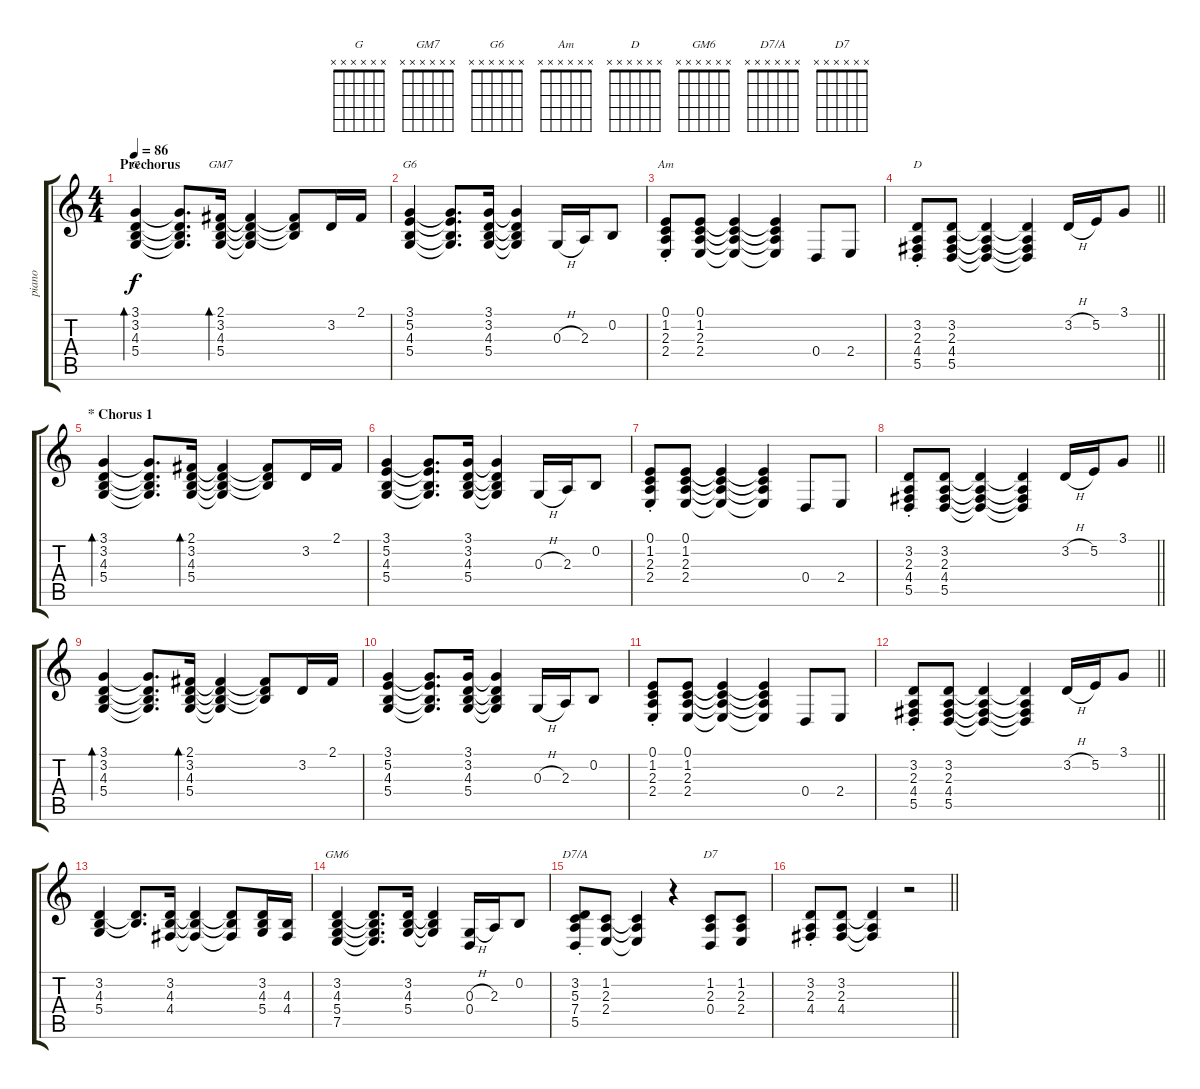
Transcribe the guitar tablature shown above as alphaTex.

\track ("piano" "piano") {instrument acousticgrandpiano}
\staff {score tabs}
\tuning (E4 B3 G3 D3 A2 E2) {hide}
\chord ("G" x x x x x x)
\chord ("GM7" x x x x x x)
\chord ("G6" x x x x x x)
\chord ("Am" x x x x x x)
\chord ("D" x x x x x x)
\chord ("GM6" x x x x x x)
\chord ("D7/A" x x x x x x)
\chord ("D7" x x x x x x)
\ts (4 4)
\section ("" "Prechorus")
\tempo 86
\clef g2
\ks c
(3.1 3.2 4.3 5.4).4{bd 60 ch "G" dy f} (3.1{t} 3.2{t} 4.3{t} 5.4{t}).8{d} (2.1 3.2 4.3 5.4).16{bd 60 ch "GM7"} (2.1{t} 3.2{t} 4.3{t} 5.4{t}).4 (2.1{t} 3.2{t} 4.3{t}).8 3.2.16 2.1.16 |
(3.1 5.2 4.3 5.4).4{ch "G6"} (3.1{t} 5.2{t} 4.3{t} 5.4{t}).8{d} (3.1 3.2 4.3 5.4).16 (3.1{t} 3.2{t} 4.3{t} 5.4{t}).4 0.3{h}.16 2.3.16 0.2.8 |
(0.1{st} 1.2{st} 2.3{st} 2.4{st}).8{ch "Am"} (0.1 1.2 2.3 2.4).8 (0.1{t} 1.2{t} 2.3{t} 2.4{t}).4 (0.1{t} 1.2{t} 2.3{t} 2.4{t}).4 0.4.8 2.4.8 |
\barLineRight lightlight
(3.2{st} 2.3{st} 4.4{st} 5.5{st}).8{ch "D"} (3.2 2.3 4.4 5.5).8 (3.2{t} 2.3{t} 4.4{t} 5.5{t}).4 (3.2{t} 2.3{t} 4.4{t} 5.5{t}).4 3.2{h}.16 5.2.16 3.1.8 |
\section ("" "* Chorus 1")
(3.1 3.2 4.3 5.4).4{bd 60} (3.1{t} 3.2{t} 4.3{t} 5.4{t}).8{d} (2.1 3.2 4.3 5.4).16{bd 60} (2.1{t} 3.2{t} 4.3{t} 5.4{t}).4 (2.1{t} 3.2{t} 4.3{t}).8 3.2.16 2.1.16 |
(3.1 5.2 4.3 5.4).4 (3.1{t} 5.2{t} 4.3{t} 5.4{t}).8{d} (3.1 3.2 4.3 5.4).16 (3.1{t} 3.2{t} 4.3{t} 5.4{t}).4 0.3{h}.16 2.3.16 0.2.8 |
(0.1{st} 1.2{st} 2.3{st} 2.4{st}).8 (0.1 1.2 2.3 2.4).8 (0.1{t} 1.2{t} 2.3{t} 2.4{t}).4 (0.1{t} 1.2{t} 2.3{t} 2.4{t}).4 0.4.8 2.4.8 |
\barLineRight lightlight
(3.2{st} 2.3{st} 4.4{st} 5.5{st}).8 (3.2 2.3 4.4 5.5).8 (3.2{t} 2.3{t} 4.4{t} 5.5{t}).4 (3.2{t} 2.3{t} 4.4{t} 5.5{t}).4 3.2{h}.16 5.2.16 3.1.8 |
(3.1 3.2 4.3 5.4).4{bd 60} (3.1{t} 3.2{t} 4.3{t} 5.4{t}).8{d} (2.1 3.2 4.3 5.4).16{bd 60} (2.1{t} 3.2{t} 4.3{t} 5.4{t}).4 (2.1{t} 3.2{t} 4.3{t}).8 3.2.16 2.1.16 |
(3.1 5.2 4.3 5.4).4 (3.1{t} 5.2{t} 4.3{t} 5.4{t}).8{d} (3.1 3.2 4.3 5.4).16 (3.1{t} 3.2{t} 4.3{t} 5.4{t}).4 0.3{h}.16 2.3.16 0.2.8 |
(0.1{st} 1.2{st} 2.3{st} 2.4{st}).8 (0.1 1.2 2.3 2.4).8 (0.1{t} 1.2{t} 2.3{t} 2.4{t}).4 (0.1{t} 1.2{t} 2.3{t} 2.4{t}).4 0.4.8 2.4.8 |
\barLineRight lightlight
(3.2{st} 2.3{st} 4.4{st} 5.5{st}).8 (3.2 2.3 4.4 5.5).8 (3.2{t} 2.3{t} 4.4{t} 5.5{t}).4 (3.2{t} 2.3{t} 4.4{t} 5.5{t}).4 3.2{h}.16 5.2.16 3.1.8 |
(3.2 4.3 5.4).4 (3.2{t} 4.3{t}).8{d} (3.2 4.3 4.4).16 (3.2{t} 4.3{t} 4.4{t}).4 (3.2{t} 4.3{t} 4.4{t}).8 (3.2 4.3 5.4).16 (4.3 4.4).16 |
(3.2 4.3 5.4 7.5).4{ch "GM6"} (3.2{t} 4.3{t} 5.4{t} 7.5{t}).8{d} (3.2 4.3 5.4).16 (3.2{t} 4.3{t} 5.4{t}).4 (0.3{h} 0.4).16 2.3.16 0.2.8 |
(3.2 5.3{st} 7.4{st} 5.5{st}).8{ch "D7/A"} (1.2 2.3 2.4).8 (1.2{t} 2.3{t} 2.4{t}).4 r.4 (1.2 2.3 0.4).8{ch "D7"} (1.2 2.3 2.4).8 |
\barLineRight lightlight
(3.2{st} 2.3{st} 4.4{st}).8 (3.2 2.3 4.4).8 (3.2{t} 2.3{t} 4.4{t}).4 r.2
